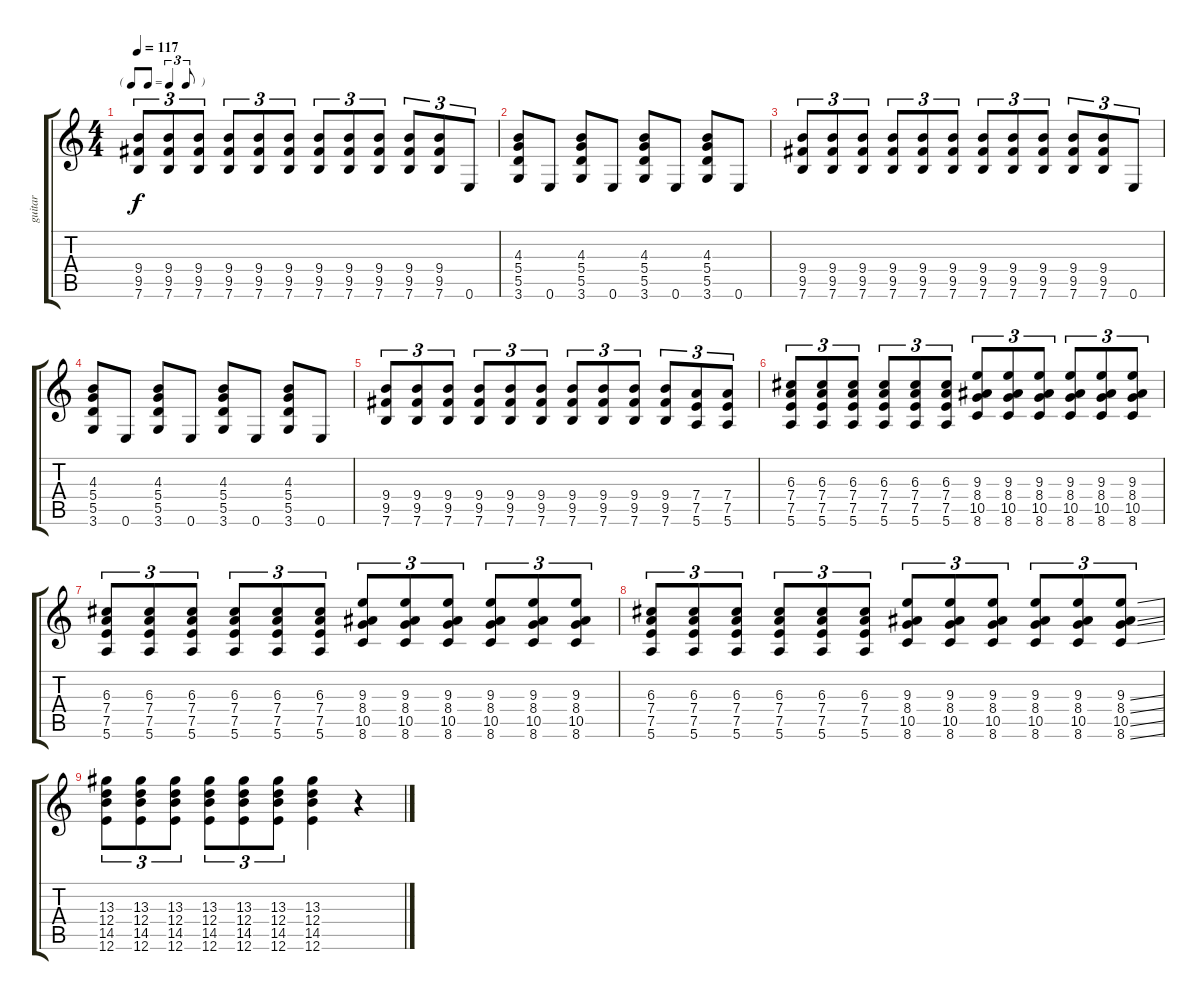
\track ("guitar " "guitar ") {instrument electricguitarjazz}
\staff {score tabs}
\tuning (E4 B3 G3 D3 A2 E2) {hide}
\ts (4 4)
\tf triplet8th
\tempo 117
\clef g2
\ks c
(9.4 9.5 7.6).8{tu (3 2) dy f} (9.4 9.5 7.6).8{tu (3 2)} (9.4 9.5 7.6).8{tu (3 2)} (9.4 9.5 7.6).8{tu (3 2)} (9.4 9.5 7.6).8{tu (3 2)} (9.4 9.5 7.6).8{tu (3 2)} (9.4 9.5 7.6).8{tu (3 2)} (9.4 9.5 7.6).8{tu (3 2)} (9.4 9.5 7.6).8{tu (3 2)} (9.4 9.5 7.6).8{tu (3 2)} (9.4 9.5 7.6).8{tu (3 2)} 0.6.8{tu (3 2)} |
(4.3 5.4 5.5 3.6).8 0.6.8 (4.3 5.4 5.5 3.6).8 0.6.8 (4.3 5.4 5.5 3.6).8 0.6.8 (4.3 5.4 5.5 3.6).8 0.6.8 |
(9.4 9.5 7.6).8{tu (3 2)} (9.4 9.5 7.6).8{tu (3 2)} (9.4 9.5 7.6).8{tu (3 2)} (9.4 9.5 7.6).8{tu (3 2)} (9.4 9.5 7.6).8{tu (3 2)} (9.4 9.5 7.6).8{tu (3 2)} (9.4 9.5 7.6).8{tu (3 2)} (9.4 9.5 7.6).8{tu (3 2)} (9.4 9.5 7.6).8{tu (3 2)} (9.4 9.5 7.6).8{tu (3 2)} (9.4 9.5 7.6).8{tu (3 2)} 0.6.8{tu (3 2)} |
(4.3 5.4 5.5 3.6).8 0.6.8 (4.3 5.4 5.5 3.6).8 0.6.8 (4.3 5.4 5.5 3.6).8 0.6.8 (4.3 5.4 5.5 3.6).8 0.6.8 |
(9.4 9.5 7.6).8{tu (3 2)} (9.4 9.5 7.6).8{tu (3 2)} (9.4 9.5 7.6).8{tu (3 2)} (9.4 9.5 7.6).8{tu (3 2)} (9.4 9.5 7.6).8{tu (3 2)} (9.4 9.5 7.6).8{tu (3 2)} (9.4 9.5 7.6).8{tu (3 2)} (9.4 9.5 7.6).8{tu (3 2)} (9.4 9.5 7.6).8{tu (3 2)} (9.4 9.5 7.6).8{tu (3 2)} (7.4 7.5 5.6).8{tu (3 2)} (7.4 7.5 5.6).8{tu (3 2)} |
(6.3 7.4 7.5 5.6).8{tu (3 2)} (6.3 7.4 7.5 5.6).8{tu (3 2)} (6.3 7.4 7.5 5.6).8{tu (3 2)} (6.3 7.4 7.5 5.6).8{tu (3 2)} (6.3 7.4 7.5 5.6).8{tu (3 2)} (6.3 7.4 7.5 5.6).8{tu (3 2)} (9.3 8.4 10.5 8.6).8{tu (3 2)} (9.3 8.4 10.5 8.6).8{tu (3 2)} (9.3 8.4 10.5 8.6).8{tu (3 2)} (9.3 8.4 10.5 8.6).8{tu (3 2)} (9.3 8.4 10.5 8.6).8{tu (3 2)} (9.3 8.4 10.5 8.6).8{tu (3 2)} |
(6.3 7.4 7.5 5.6).8{tu (3 2)} (6.3 7.4 7.5 5.6).8{tu (3 2)} (6.3 7.4 7.5 5.6).8{tu (3 2)} (6.3 7.4 7.5 5.6).8{tu (3 2)} (6.3 7.4 7.5 5.6).8{tu (3 2)} (6.3 7.4 7.5 5.6).8{tu (3 2)} (9.3 8.4 10.5 8.6).8{tu (3 2)} (9.3 8.4 10.5 8.6).8{tu (3 2)} (9.3 8.4 10.5 8.6).8{tu (3 2)} (9.3 8.4 10.5 8.6).8{tu (3 2)} (9.3 8.4 10.5 8.6).8{tu (3 2)} (9.3 8.4 10.5 8.6).8{tu (3 2)} |
(6.3 7.4 7.5 5.6).8{tu (3 2)} (6.3 7.4 7.5 5.6).8{tu (3 2)} (6.3 7.4 7.5 5.6).8{tu (3 2)} (6.3 7.4 7.5 5.6).8{tu (3 2)} (6.3 7.4 7.5 5.6).8{tu (3 2)} (6.3 7.4 7.5 5.6).8{tu (3 2)} (9.3 8.4 10.5 8.6).8{tu (3 2)} (9.3 8.4 10.5 8.6).8{tu (3 2)} (9.3 8.4 10.5 8.6).8{tu (3 2)} (9.3 8.4 10.5 8.6).8{tu (3 2)} (9.3 8.4 10.5 8.6).8{tu (3 2)} (9.3{ss} 8.4{ss} 10.5{ss} 8.6{ss}).8{tu (3 2)} |
(13.3 12.4 14.5 12.6).8{tu (3 2)} (13.3 12.4 14.5 12.6).8{tu (3 2)} (13.3 12.4 14.5 12.6).8{tu (3 2)} (13.3 12.4 14.5 12.6).8{tu (3 2)} (13.3 12.4 14.5 12.6).8{tu (3 2)} (13.3 12.4 14.5 12.6).8{tu (3 2)} (13.3 12.4 14.5 12.6).4 r.4
